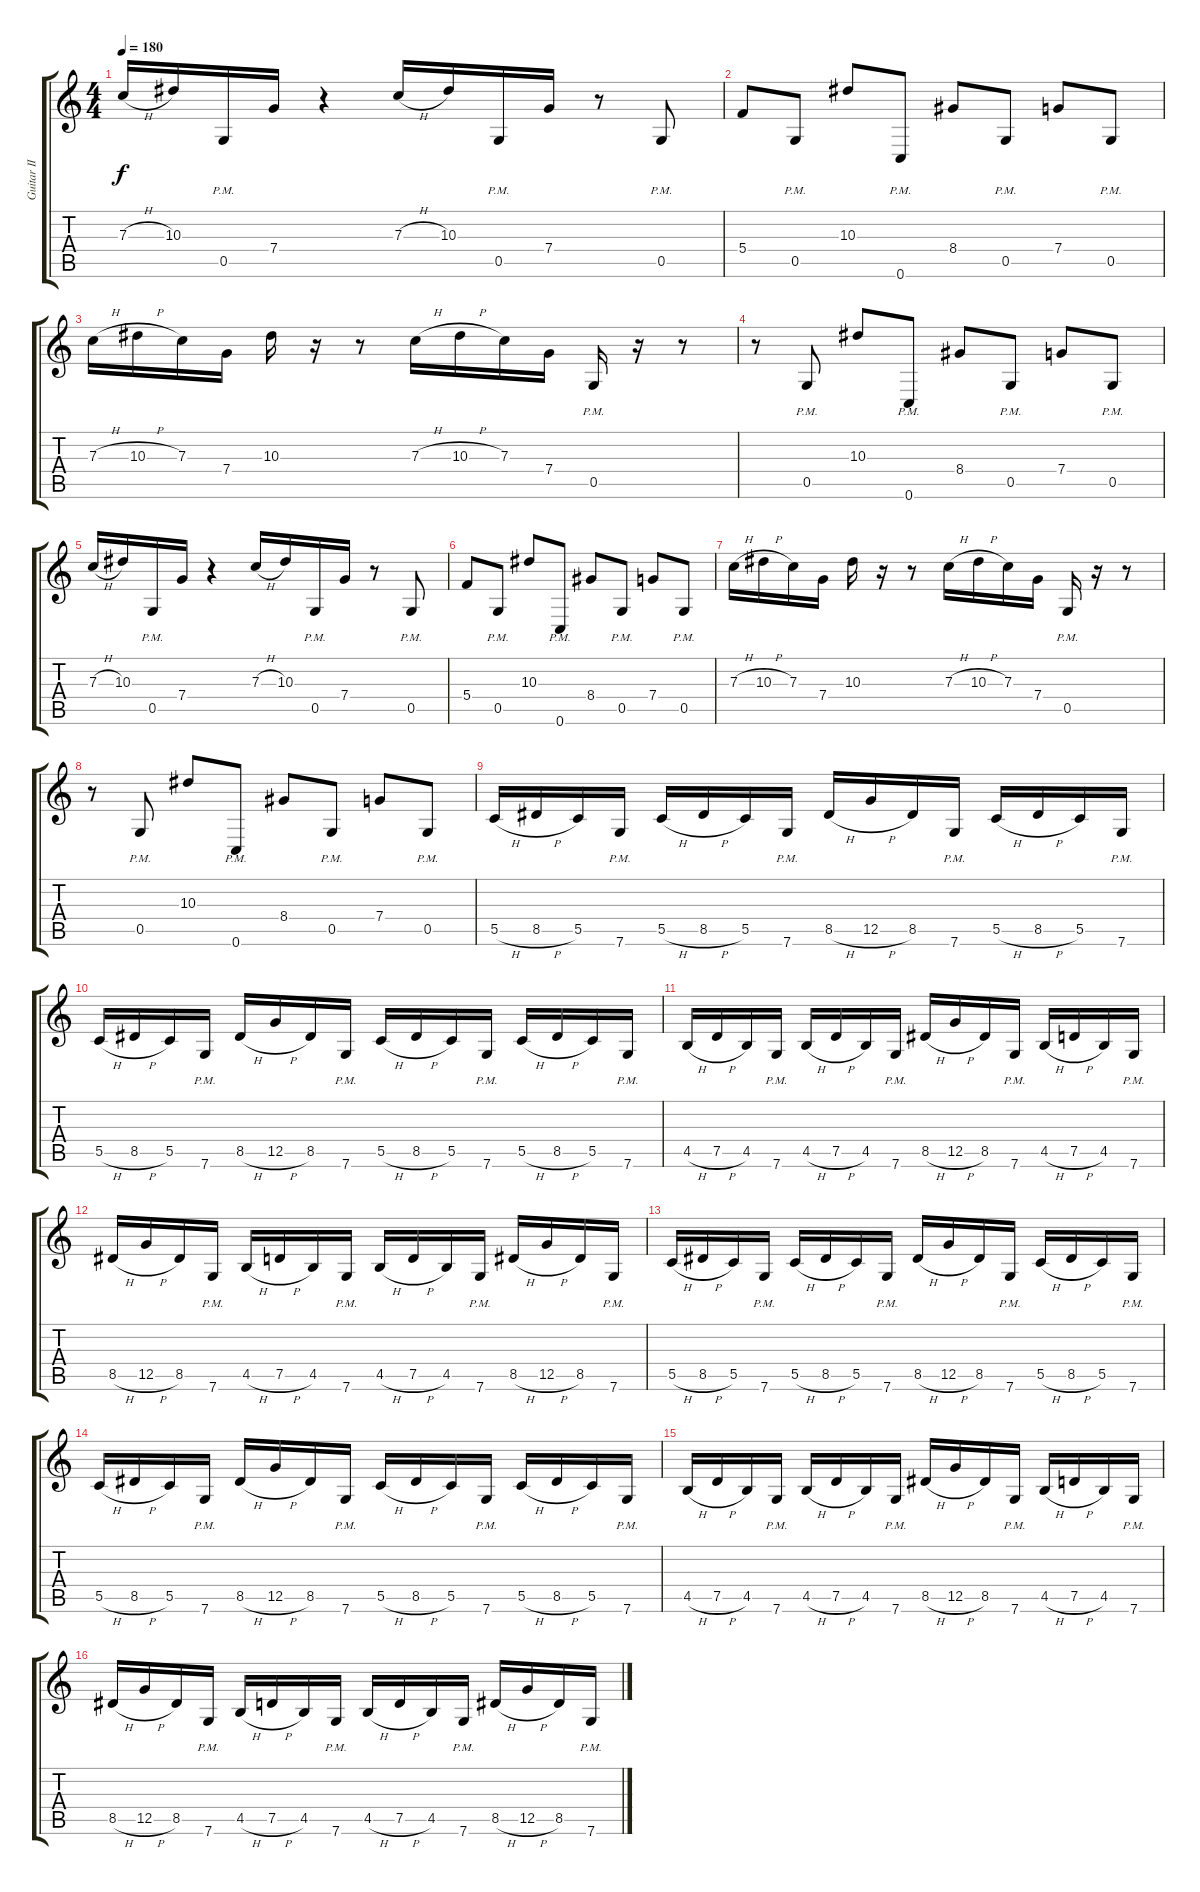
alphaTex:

\track ("Guitar II" "Guitar II") {instrument distortionguitar}
\staff {score tabs}
\tuning (D4 A3 F3 C3 G2 C2) {hide}
\ts (4 4)
\tempo 180
\clef g2
\ks c
7.3{h}.16{dy f} 10.3.16 0.5{pm}.16 7.4.16 r.4 7.3{h}.16 10.3.16 0.5{pm}.16 7.4.16 r.8 0.5{pm}.8 |
5.4.8 0.5{pm}.8 10.3.8 0.6{pm}.8 8.4.8 0.5{pm}.8 7.4.8 0.5{pm}.8 |
7.3{h}.16 10.3{h}.16 7.3.16 7.4.16 10.3.16 r.16 r.8 7.3{h}.16 10.3{h}.16 7.3.16 7.4.16 0.5{pm}.16 r.16 r.8 |
r.8 0.5{pm}.8 10.3.8 0.6{pm}.8 8.4.8 0.5{pm}.8 7.4.8 0.5{pm}.8 |
7.3{h}.16 10.3.16 0.5{pm}.16 7.4.16 r.4 7.3{h}.16 10.3.16 0.5{pm}.16 7.4.16 r.8 0.5{pm}.8 |
5.4.8 0.5{pm}.8 10.3.8 0.6{pm}.8 8.4.8 0.5{pm}.8 7.4.8 0.5{pm}.8 |
7.3{h}.16 10.3{h}.16 7.3.16 7.4.16 10.3.16 r.16 r.8 7.3{h}.16 10.3{h}.16 7.3.16 7.4.16 0.5{pm}.16 r.16 r.8 |
r.8 0.5{pm}.8 10.3.8 0.6{pm}.8 8.4.8 0.5{pm}.8 7.4.8 0.5{pm}.8 |
5.5{h}.16 8.5{h}.16 5.5.16 7.6{pm}.16 5.5{h}.16 8.5{h}.16 5.5.16 7.6{pm}.16 8.5{h}.16 12.5{h}.16 8.5.16 7.6{pm}.16 5.5{h}.16 8.5{h}.16 5.5.16 7.6{pm}.16 |
5.5{h}.16 8.5{h}.16 5.5.16 7.6{pm}.16 8.5{h}.16 12.5{h}.16 8.5.16 7.6{pm}.16 5.5{h}.16 8.5{h}.16 5.5.16 7.6{pm}.16 5.5{h}.16 8.5{h}.16 5.5.16 7.6{pm}.16 |
4.5{h}.16 7.5{h}.16 4.5.16 7.6{pm}.16 4.5{h}.16 7.5{h}.16 4.5.16 7.6{pm}.16 8.5{h}.16 12.5{h}.16 8.5.16 7.6{pm}.16 4.5{h}.16 7.5{h}.16 4.5.16 7.6{pm}.16 |
8.5{h}.16 12.5{h}.16 8.5.16 7.6{pm}.16 4.5{h}.16 7.5{h}.16 4.5.16 7.6{pm}.16 4.5{h}.16 7.5{h}.16 4.5.16 7.6{pm}.16 8.5{h}.16 12.5{h}.16 8.5.16 7.6{pm}.16 |
5.5{h}.16 8.5{h}.16 5.5.16 7.6{pm}.16 5.5{h}.16 8.5{h}.16 5.5.16 7.6{pm}.16 8.5{h}.16 12.5{h}.16 8.5.16 7.6{pm}.16 5.5{h}.16 8.5{h}.16 5.5.16 7.6{pm}.16 |
5.5{h}.16 8.5{h}.16 5.5.16 7.6{pm}.16 8.5{h}.16 12.5{h}.16 8.5.16 7.6{pm}.16 5.5{h}.16 8.5{h}.16 5.5.16 7.6{pm}.16 5.5{h}.16 8.5{h}.16 5.5.16 7.6{pm}.16 |
4.5{h}.16 7.5{h}.16 4.5.16 7.6{pm}.16 4.5{h}.16 7.5{h}.16 4.5.16 7.6{pm}.16 8.5{h}.16 12.5{h}.16 8.5.16 7.6{pm}.16 4.5{h}.16 7.5{h}.16 4.5.16 7.6{pm}.16 |
8.5{h}.16 12.5{h}.16 8.5.16 7.6{pm}.16 4.5{h}.16 7.5{h}.16 4.5.16 7.6{pm}.16 4.5{h}.16 7.5{h}.16 4.5.16 7.6{pm}.16 8.5{h}.16 12.5{h}.16 8.5.16 7.6{pm}.16
